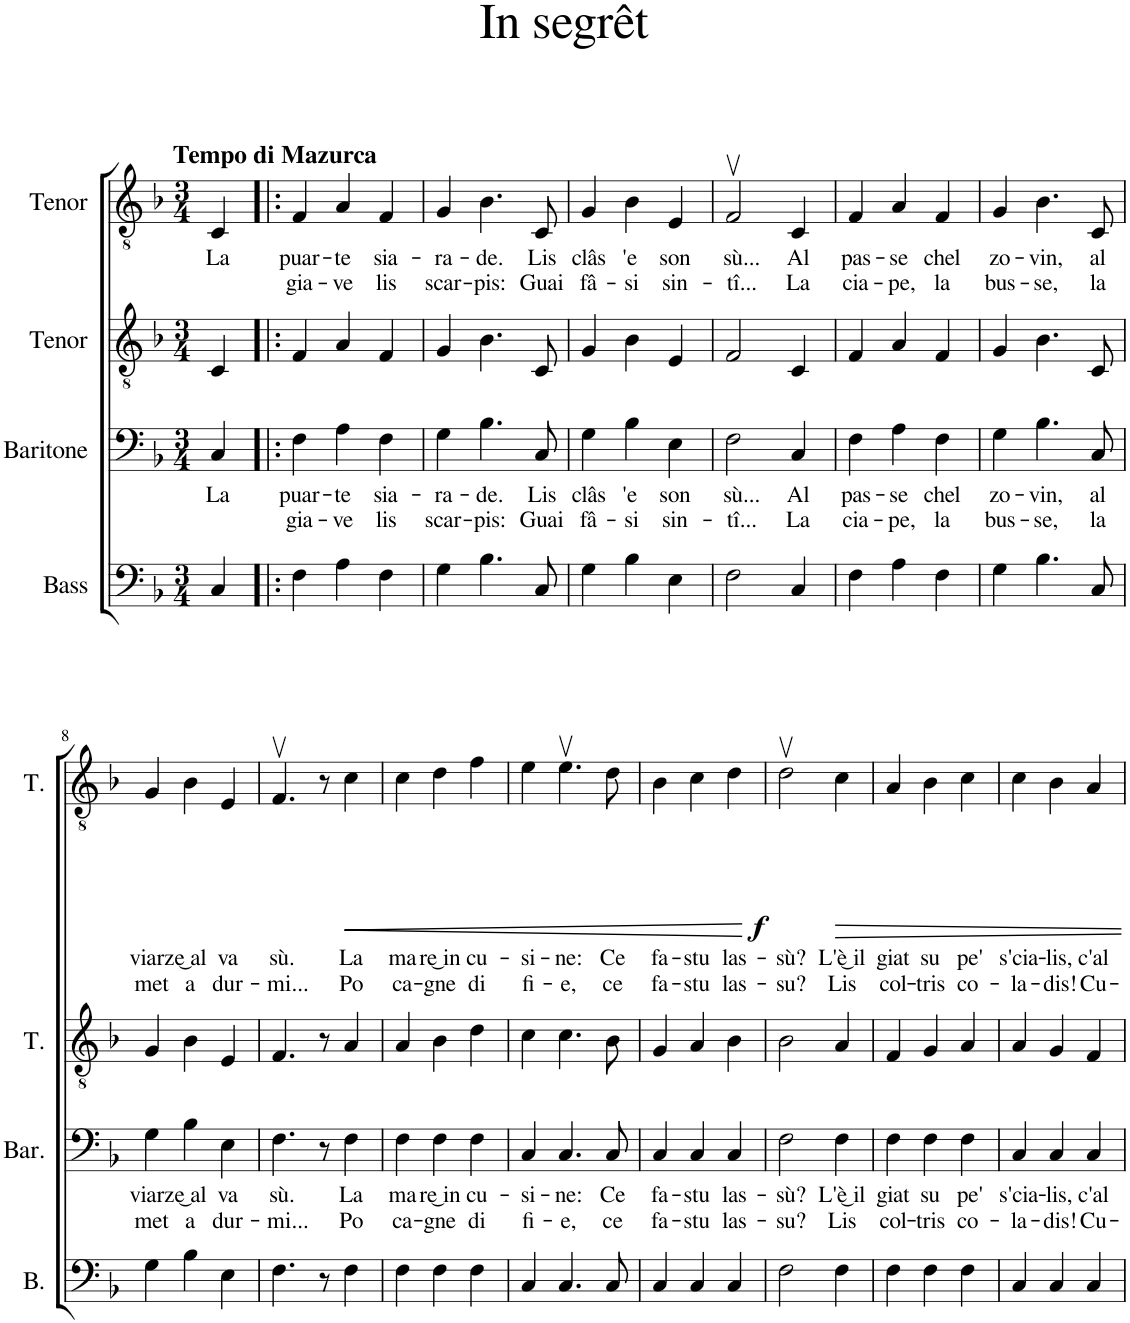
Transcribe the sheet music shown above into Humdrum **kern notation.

**kern	**kern	**text	**text	**kern	**kern	**text	**text	**dynam
*part4	*part3	*part3	*part3	*part2	*part1	*part1	*part1	*part1
*staff4	*staff3	*staff3	*staff3	*staff2	*staff1	*staff1	*staff1	*staff1
*I"Bass	*I"Baritone	*	*	*I"Tenor	*I"Tenor	*	*	*
*I'B.	*I'Bar.	*	*	*I'T.	*I'T.	*	*	*
*clefF4	*clefF4	*	*	*clefGv2	*clefGv2	*	*	*
*Trd7c12	*	*	*	*	*	*	*	*
*k[b-]	*k[b-]	*	*	*k[b-]	*k[b-]	*	*	*
*M3/4	*M3/4	*	*	*M3/4	*M3/4	*	*	*
=1	=1	=1	=1	=1	=1	=1	=1	=1
!	!	!	!	!	!LO:TX:a:B:t=Tempo di Mazurca	!	!	!
!	!	!LO:LY:b	!	!	!	!LO:LY:b	!	!
4C/	4C/	La	.	4C/	4C/	La	.	.
=2!|:	=2!|:	=2!|:	=2!|:	=2!|:	=2!|:	=2!|:	=2!|:	=2!|:
!	!	!LO:LY:b	!LO:LY:b	!	!	!LO:LY:b	!LO:LY:b	!
4F\	4F\	puar-	gia-	4F/	4F/	puar-	gia-	.
!	!	!LO:LY:b	!LO:LY:b	!	!	!LO:LY:b	!LO:LY:b	!
4A\	4A\	-te	-ve	4A/	4A/	-te	-ve	.
!	!	!LO:LY:b	!LO:LY:b	!	!	!LO:LY:b	!LO:LY:b	!
4F\	4F\	sia-	lis	4F/	4F/	sia-	lis	.
=3	=3	=3	=3	=3	=3	=3	=3	=3
!	!	!LO:LY:b	!LO:LY:b	!	!	!LO:LY:b	!LO:LY:b	!
4G\	4G\	-ra-	scar-	4G/	4G/	-ra-	scar-	.
!	!	!LO:LY:b	!LO:LY:b	!	!	!LO:LY:b	!LO:LY:b	!
4.B-\	4.B-\	-de.	-pis:	4.B-\	4.B-\	-de.	-pis:	.
!	!	!LO:LY:b	!LO:LY:b	!	!	!LO:LY:b	!LO:LY:b	!
8C/	8C/	Lis	Guai	8C/	8C/	Lis	Guai	.
=4	=4	=4	=4	=4	=4	=4	=4	=4
!	!	!LO:LY:b	!LO:LY:b	!	!	!LO:LY:b	!LO:LY:b	!
4G\	4G\	clâs	fâ-	4G/	4G/	clâs	fâ-	.
!	!	!LO:LY:b	!LO:LY:b	!	!	!LO:LY:b	!LO:LY:b	!
4B-\	4B-\	'e	-si	4B-\	4B-\	'e	-si	.
!	!	!LO:LY:b	!LO:LY:b	!	!	!LO:LY:b	!LO:LY:b	!
4E\	4E\	son	sin-	4E/	4E/	son	sin-	.
=5	=5	=5	=5	=5	=5	=5	=5	=5
!	!	!LO:LY:b	!LO:LY:b	!	!	!LO:LY:b	!LO:LY:b	!
2F\	2F\	sù...	-tî...	2F/	2Fv/	sù...	-tî...	.
!	!	!LO:LY:b	!LO:LY:b	!	!	!LO:LY:b	!LO:LY:b	!
4C/	4C/	Al	La	4C/	4C/	Al	La	.
=6	=6	=6	=6	=6	=6	=6	=6	=6
!	!	!LO:LY:b	!LO:LY:b	!	!	!LO:LY:b	!LO:LY:b	!
4F\	4F\	pas-	cia-	4F/	4F/	pas-	cia-	.
!	!	!LO:LY:b	!LO:LY:b	!	!	!LO:LY:b	!LO:LY:b	!
4A\	4A\	-se	-pe,	4A/	4A/	-se	-pe,	.
!	!	!LO:LY:b	!LO:LY:b	!	!	!LO:LY:b	!LO:LY:b	!
4F\	4F\	chel	la	4F/	4F/	chel	la	.
=7	=7	=7	=7	=7	=7	=7	=7	=7
!	!	!LO:LY:b	!LO:LY:b	!	!	!LO:LY:b	!LO:LY:b	!
4G\	4G\	zo-	bus-	4G/	4G/	zo-	bus-	.
!	!	!LO:LY:b	!LO:LY:b	!	!	!LO:LY:b	!LO:LY:b	!
4.B-\	4.B-\	-vin,	-se,	4.B-\	4.B-\	-vin,	-se,	.
!	!	!LO:LY:b	!LO:LY:b	!	!	!LO:LY:b	!LO:LY:b	!
8C/	8C/	al	la	8C/	8C/	al	la	.
!!LO:LB:g=z
=8	=8	=8	=8	=8	=8	=8	=8	=8
!	!	!LO:LY:b	!LO:LY:b	!	!	!LO:LY:b	!LO:LY:b	!
4G\	4G\	viarz	met	4G/	4G/	viarz	met	.
!	!	!LO:LY:b	!LO:LY:b	!	!	!LO:LY:b	!LO:LY:b	!
4B-\	4B-\	e͜ al	a	4B-\	4B-\	e͜ al	a	.
!	!	!LO:LY:b	!LO:LY:b	!	!	!LO:LY:b	!LO:LY:b	!
4E\	4E\	va	dur-	4E/	4E/	va	dur-	.
=9	=9	=9	=9	=9	=9	=9	=9	=9
!	!	!LO:LY:b	!LO:LY:b	!	!	!LO:LY:b	!LO:LY:b	!
4.F\	4.F\	sù.	-mi...	4.F/	4.Fv/	sù.	-mi...	.
8r	8r	.	.	8r	8r	.	.	.
!	!	!LO:LY:b	!LO:LY:b	!	!	!LO:LY:b	!LO:LY:b	!LO:HP:b
4F\	4F\	La	Po	4A/	4c\	La	Po	<
=10	=10	=10	=10	=10	=10	=10	=10	=10
!	!	!LO:LY:b	!LO:LY:b	!	!	!LO:LY:b	!LO:LY:b	!
4F\	4F\	ma-	ca-	4A/	4c\	ma-	ca-	.
!	!	!LO:LY:b	!LO:LY:b	!	!	!LO:LY:b	!LO:LY:b	!
4F\	4F\	-re͜ in	-gne	4B-\	4d\	-re͜ in	-gne	.
!	!	!LO:LY:b	!LO:LY:b	!	!	!LO:LY:b	!LO:LY:b	!
4F\	4F\	cu-	di	4d\	4f\	cu-	di	.
=11	=11	=11	=11	=11	=11	=11	=11	=11
!	!	!LO:LY:b	!LO:LY:b	!	!	!LO:LY:b	!LO:LY:b	!
4C/	4C/	-si-	fi-	4c\	4e\	-si-	fi-	.
!	!	!LO:LY:b	!LO:LY:b	!	!	!LO:LY:b	!LO:LY:b	!
4.C/	4.C/	-ne:	-e,	4.c\	4.ev\	-ne:	-e,	.
!	!	!LO:LY:b	!LO:LY:b	!	!	!LO:LY:b	!LO:LY:b	!
8C/	8C/	Ce	ce	8B-\	8d\	Ce	ce	.
=12	=12	=12	=12	=12	=12	=12	=12	=12
!	!	!LO:LY:b	!LO:LY:b	!	!	!LO:LY:b	!LO:LY:b	!
4C/	4C/	fa-	fa-	4G/	4B-\	fa-	fa-	.
!	!	!LO:LY:b	!LO:LY:b	!	!	!LO:LY:b	!LO:LY:b	!
4C/	4C/	-stu	-stu	4A/	4c\	-stu	-stu	.
!	!	!LO:LY:b	!LO:LY:b	!	!	!LO:LY:b	!LO:LY:b	!
4C/	4C/	las-	las-	4B-\	4d\	las-	las-	.
.	.	.	.	.	.	.	.	[
=13	=13	=13	=13	=13	=13	=13	=13	=13
!	!	!LO:LY:b	!LO:LY:b	!	!	!LO:LY:b	!LO:LY:b	!LO:DY:b
2F\	2F\	-sù?	-su?	2B-\	2dv\	-sù?	-su?	f
!	!	!LO:LY:b	!LO:LY:b	!	!	!LO:LY:b	!LO:LY:b	!
4F\	4F\	L'è͜ il	Lis	4A/	4c\	L'è͜ il	Lis	.
=14	=14	=14	=14	=14	=14	=14	=14	=14
!	!	!LO:LY:b	!LO:LY:b	!	!	!LO:LY:b	!LO:LY:b	!
4F\	4F\	giat	col-	4F/	4A/	giat	col-	.
!	!	!LO:LY:b	!LO:LY:b	!	!	!LO:LY:b	!LO:LY:b	!
4F\	4F\	su	-tris	4G/	4B-\	su	-tris	.
!	!	!LO:LY:b	!LO:LY:b	!	!	!LO:LY:b	!LO:LY:b	!
4F\	4F\	pe'	co-	4A/	4c\	pe'	co-	.
=15	=15	=15	=15	=15	=15	=15	=15	=15
!	!	!LO:LY:b	!LO:LY:b	!	!	!LO:LY:b	!LO:LY:b	!
4C/	4C/	s'cia-	-la-	4A/	4c\	s'cia-	-la-	.
!	!	!LO:LY:b	!LO:LY:b	!	!	!LO:LY:b	!LO:LY:b	!
4C/	4C/	-lis,	-dis!	4G/	4B-\	-lis,	-dis!	.
!	!	!LO:LY:b	!LO:LY:b	!	!	!LO:LY:b	!LO:LY:b	!
4C/	4C/	c'al	Cu-	4F/	4A/	c'al	Cu-	.
=	=	=	=	=	=	=	=	=
*-	*-	*-	*-	*-	*-	*-	*-	*-
